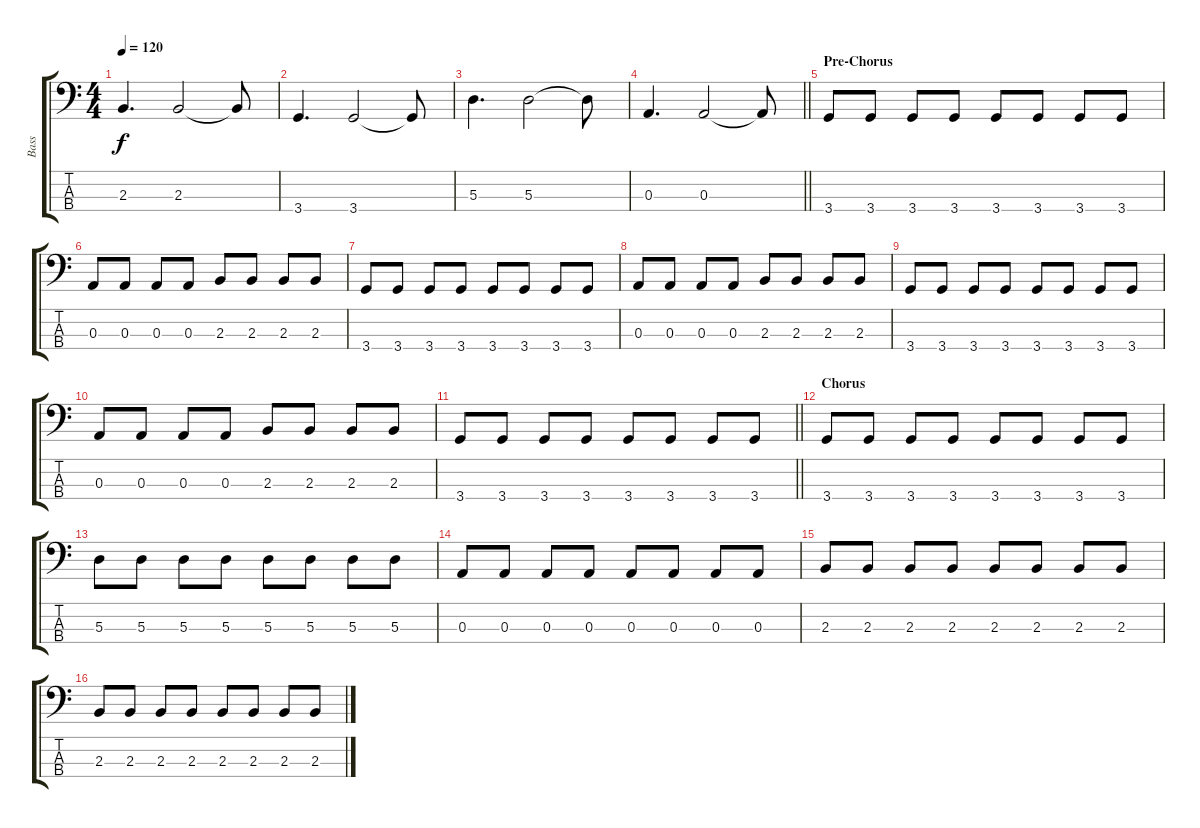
\track ("Bass" "Bass") {instrument electricbassfinger}
\staff {score tabs}
\tuning (G2 D2 A1 E1) {hide}
\ts (4 4)
\tempo 120
\clef f4
\ks c
2.3.4{d dy f} 2.3.2 2.3{t}.8 |
3.4.4{d} 3.4.2 3.4{t}.8 |
5.3.4{d} 5.3.2 5.3{t}.8 |
\barLineRight lightlight
0.3.4{d} 0.3.2 0.3{t}.8 |
\section ("" "Pre-Chorus")
3.4.8 3.4.8 3.4.8 3.4.8 3.4.8 3.4.8 3.4.8 3.4.8 |
0.3.8 0.3.8 0.3.8 0.3.8 2.3.8 2.3.8 2.3.8 2.3.8 |
3.4.8 3.4.8 3.4.8 3.4.8 3.4.8 3.4.8 3.4.8 3.4.8 |
0.3.8 0.3.8 0.3.8 0.3.8 2.3.8 2.3.8 2.3.8 2.3.8 |
3.4.8 3.4.8 3.4.8 3.4.8 3.4.8 3.4.8 3.4.8 3.4.8 |
0.3.8 0.3.8 0.3.8 0.3.8 2.3.8 2.3.8 2.3.8 2.3.8 |
\barLineRight lightlight
3.4.8 3.4.8 3.4.8 3.4.8 3.4.8 3.4.8 3.4.8 3.4.8 |
\section ("" "Chorus")
3.4.8 3.4.8 3.4.8 3.4.8 3.4.8 3.4.8 3.4.8 3.4.8 |
5.3.8 5.3.8 5.3.8 5.3.8 5.3.8 5.3.8 5.3.8 5.3.8 |
0.3.8 0.3.8 0.3.8 0.3.8 0.3.8 0.3.8 0.3.8 0.3.8 |
2.3.8 2.3.8 2.3.8 2.3.8 2.3.8 2.3.8 2.3.8 2.3.8 |
2.3.8 2.3.8 2.3.8 2.3.8 2.3.8 2.3.8 2.3.8 2.3.8
